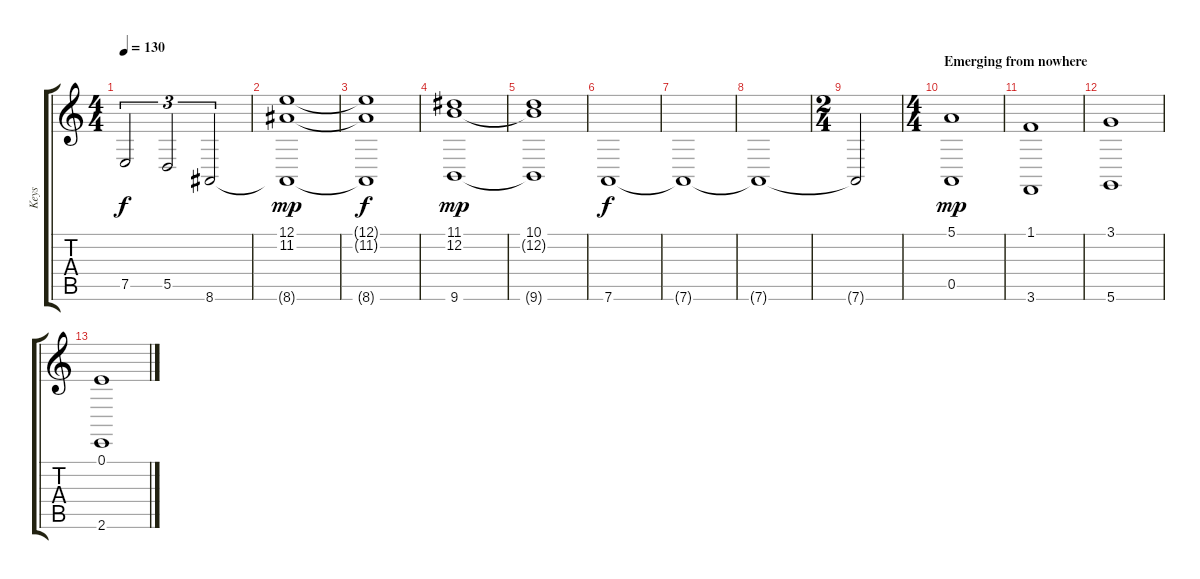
\track ("Keys" "Keys") {instrument stringensemble1}
\staff {score tabs}
\tuning (E4 B3 G3 D3 A2 D2) {hide}
\ts (4 4)
\tempo 130
\clef g2
\ks c
7.5.2{tu (3 2) dy f} 5.5.2{tu (3 2)} 8.6.2{tu (3 2)} |
(12.1 11.2 8.6{t}).1{dy mp} |
(12.1{t} 11.2{t} 8.6{t}).1{dy f} |
(11.1 12.2 9.6).1{dy mp} |
(10.1 12.2{t} 9.6{t}).1 |
7.6.1{dy f} |
7.6{t}.1 |
7.6{t}.1 |
\ts (2 4)
7.6{t}.2 |
\ts (4 4)
\section ("" "Emerging from nowhere")
(5.1 0.5).1{dy mp volume 7} |
(1.1 3.6).1 |
(3.1 5.6).1 |
(0.1 2.6).1
